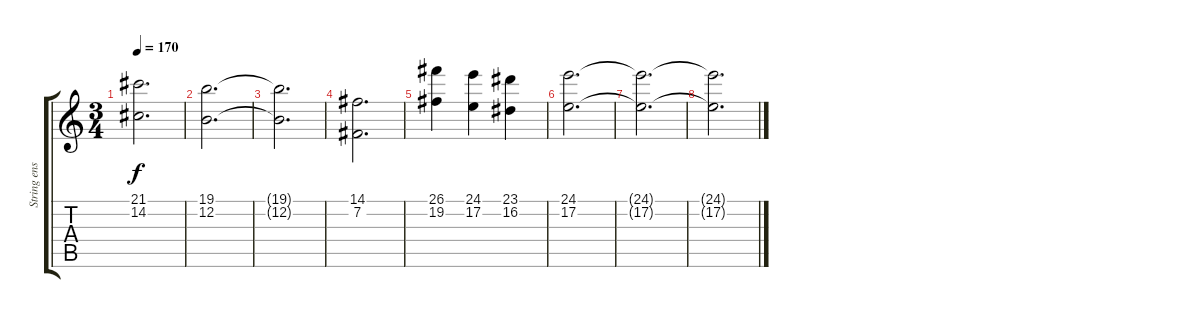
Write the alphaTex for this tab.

\track ("String ensemble" "String ens") {instrument stringensemble1}
\staff {score tabs}
\tuning (E4 B3 G3 D3 A2 E2) {hide}
\ts (3 4)
\tempo 170
\clef g2
\ks c
(21.1{t} 14.2{t}).2{d dy f} |
(19.1 12.2).2{d} |
(19.1{t} 12.2{t}).2{d} |
(14.1 7.2).2{d} |
(26.1 19.2).4 (24.1 17.2).4 (23.1 16.2).4 |
(24.1 17.2).2{d} |
(24.1{t} 17.2{t}).2{d} |
(24.1{t} 17.2{t}).2{d}
